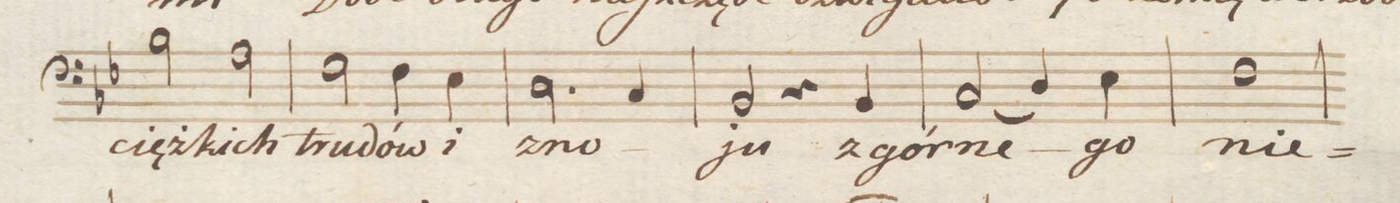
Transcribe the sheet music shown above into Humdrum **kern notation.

**kern	**text	**dynam
*I"Baſso.	*	*
*clefF4	*	*
*k[b-e-]	*	*
*met(c|)	*	*
*M2/2	*	*
2B-\	cięż-	.
2A\	kich	.
=41	=41	=41
2G\	tru-	.
4F\	-dów	.
4E-\	i	.
=42	=42	=42
2.D\	zno-	.
4C/	.	.
=43	=43	=43
2BB-/	-ju	.
4r	.	.
4BB-/	z gór	.
=44	=44	=44
(2C/	ne-	.
4D/)	.	.
4E-\	-go	.
=45	=45	=45
1F	nie-	.
=46	=46	=46
*-	*-	*-
